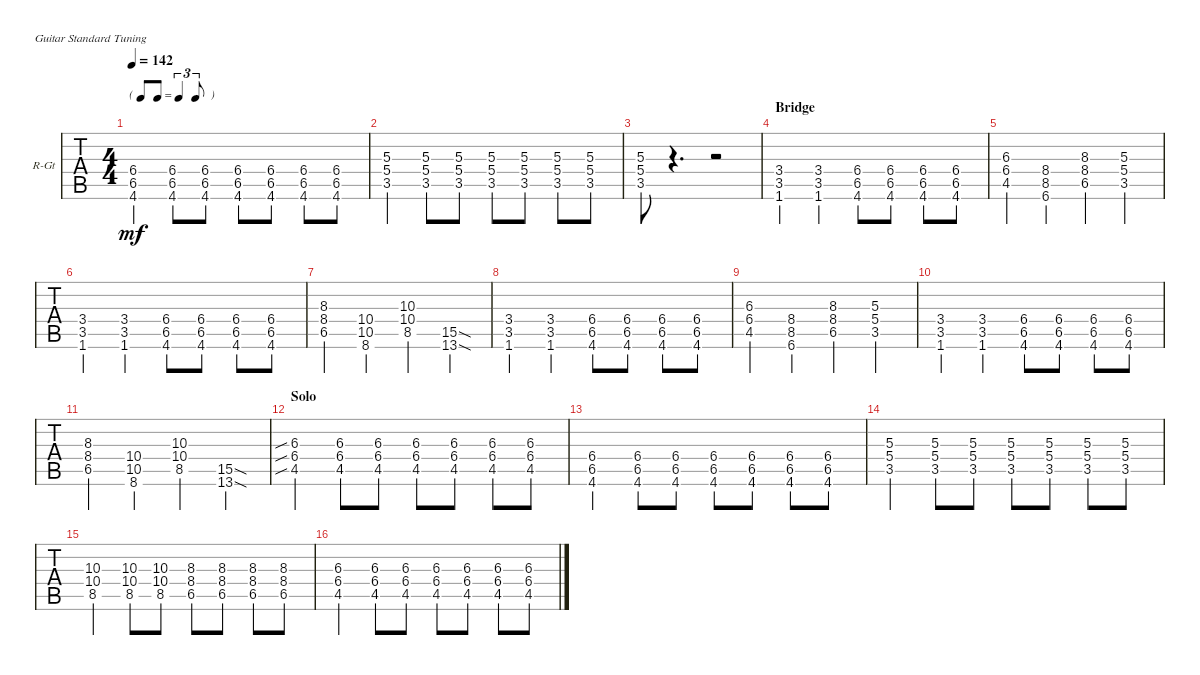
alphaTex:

\defaultSystemsLayout 4
\bracketExtendMode groupsimilarinstruments
\firstSystemTrackNameOrientation horizontal
\otherSystemsTrackNameOrientation horizontal
\track ("Rythm Guitar (Billi Joe)" "R-Gt") {instrument distortionguitar}
\staff {tabs}
\tuning (E4 B3 G3 D3 A2 E2)
\ts (4 4)
\tf triplet8th
\tempo 142
\clef g2
\ks c
(6.4 4.6 6.5).4{dy mf} (6.4 6.5 4.6).8 (6.4 6.5 4.6).8 (6.4 6.5 4.6).8 (6.4 6.5 4.6).8 (6.4 6.5 4.6).8 (6.4 6.5 4.6).8 |
(5.4 5.3 3.5).4 (5.4 5.3 3.5).8 (5.4 5.3 3.5).8 (5.4 5.3 3.5).8 (5.4 5.3 3.5).8 (5.4 5.3 3.5).8 (5.4 5.3 3.5).8 |
(5.4 5.3 3.5).8 r.4{d} r.2 |
\section ("" "Bridge")
(3.4 3.5 1.6).4 (3.4 3.5 1.6).4 (6.4 6.5 4.6).8 (6.4 6.5 4.6).8 (6.4 6.5 4.6).8 (6.4 6.5 4.6).8 |
(6.4 6.3 4.5).4 (8.4 8.5 6.6).4 (8.4 8.3 6.5).4 (5.4 5.3 3.5).4 |
(3.4 3.5 1.6).4 (3.4 3.5 1.6).4 (6.4 6.5 4.6).8 (6.4 6.5 4.6).8 (6.4 6.5 4.6).8 (6.4 6.5 4.6).8 |
(8.4 6.5 8.3).4 (10.4 10.5 8.6).4 (10.4 10.3 8.5).4 (13.6{sod} 15.5{sod}).4 |
(3.4 3.5 1.6).4 (3.4 3.5 1.6).4 (6.4 6.5 4.6).8 (6.4 6.5 4.6).8 (6.4 6.5 4.6).8 (6.4 6.5 4.6).8 |
(6.4 6.3 4.5).4 (8.4 8.5 6.6).4 (8.4 8.3 6.5).4 (5.4 5.3 3.5).4 |
(3.4 3.5 1.6).4 (3.4 3.5 1.6).4 (6.4 6.5 4.6).8 (6.4 6.5 4.6).8 (6.4 6.5 4.6).8 (6.4 6.5 4.6).8 |
(8.4 6.5 8.3).4 (10.4 10.5 8.6).4 (10.4 10.3 8.5).4 (13.6{sod} 15.5{sod}).4 |
\section ("" "Solo")
(6.4{sib} 6.3{sib} 4.5{sib}).4 (6.4 6.3 4.5).8 (6.4 6.3 4.5).8 (6.4 6.3 4.5).8 (6.4 6.3 4.5).8 (6.4 6.3 4.5).8 (6.4 6.3 4.5).8 |
(6.4 4.6 6.5).4 (6.4 6.5 4.6).8 (6.4 6.5 4.6).8 (6.4 6.5 4.6).8 (6.4 6.5 4.6).8 (6.4 6.5 4.6).8 (6.4 6.5 4.6).8 |
(5.4 5.3 3.5).4 (5.4 5.3 3.5).8 (5.4 5.3 3.5).8 (5.4 5.3 3.5).8 (5.4 5.3 3.5).8 (5.4 5.3 3.5).8 (5.4 5.3 3.5).8 |
(10.4 10.3 8.5).4 (10.4 10.3 8.5).8 (10.4 10.3 8.5).8 (8.4 8.3 6.5).8 (8.4 8.3 6.5).8 (8.4 8.3 6.5).8 (8.4 8.3 6.5).8 |
(6.4 6.3 4.5).4 (6.4 6.3 4.5).8 (6.4 6.3 4.5).8 (6.4 6.3 4.5).8 (6.4 6.3 4.5).8 (6.4 6.3 4.5).8 (6.4 6.3 4.5).8
